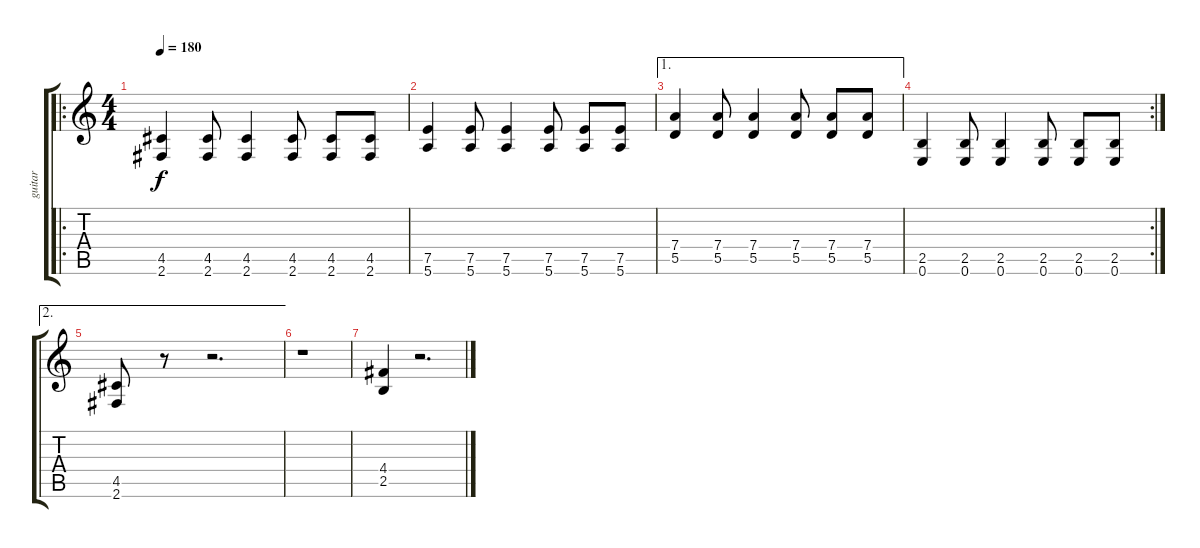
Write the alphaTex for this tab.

\track ("guitar" "guitar") {instrument distortionguitar}
\staff {score tabs}
\tuning (E4 B3 G3 D3 A2 E2) {hide}
\ro
\ts (4 4)
\tempo 180
\clef g2
\ks c
(4.5 2.6).4{dy f} (4.5 2.6).8 (4.5 2.6).4 (4.5 2.6).8 (4.5 2.6).8 (4.5 2.6).8 |
(7.5 5.6).4 (7.5 5.6).8 (7.5 5.6).4 (7.5 5.6).8 (7.5 5.6).8 (7.5 5.6).8 |
\ae 1
(7.4 5.5).4 (7.4 5.5).8 (7.4 5.5).4 (7.4 5.5).8 (7.4 5.5).8 (7.4 5.5).8 |
\rc 2
(2.5 0.6).4 (2.5 0.6).8 (2.5 0.6).4 (2.5 0.6).8 (2.5 0.6).8 (2.5 0.6).8 |
\ae 2
(4.5 2.6).8 r.8 r.2{d} |
r.1 |
(4.4 2.5).4 r.2{d}
